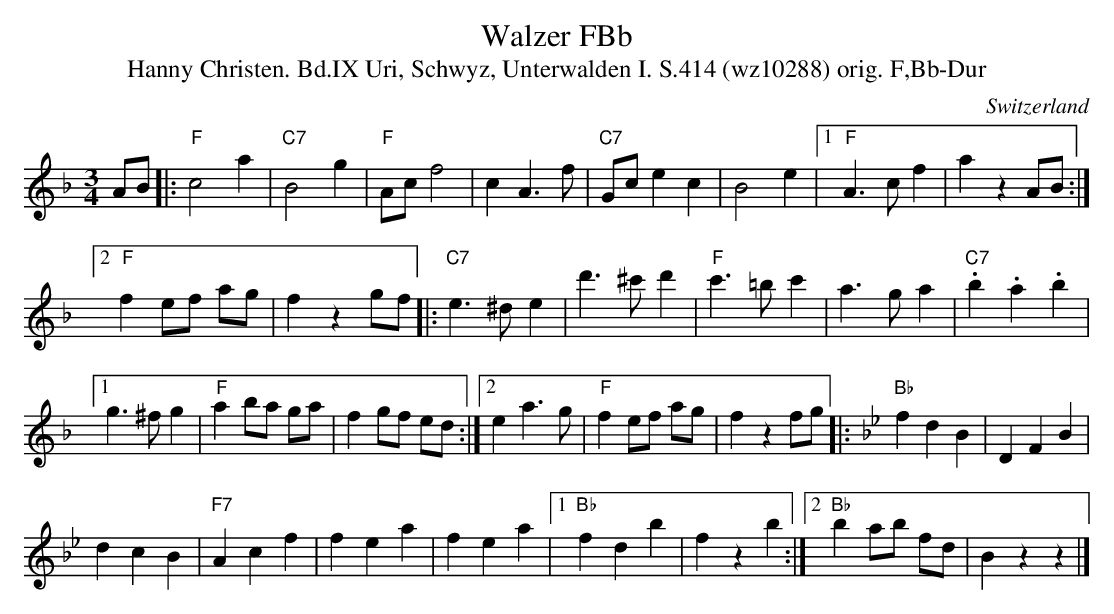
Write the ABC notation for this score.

X:1
T: Walzer FBb
T:Hanny Christen. Bd.IX Uri, Schwyz, Unterwalden I. S.414 (wz10288) orig. F,Bb-Dur
M:3/4
L:1/4
O:Switzerland
K:F major
A/B/ |: "F"c2 a | "C7"B2g | "F"A/c/ f2 | cA>f | "C7"G/c/ ec | B2e |1 "F"A>c f | azA/B/ :|2
"F"f e/f/ a/g/ | f z g/f/ |: "C7"e>^d e | d'>^c' d' | "F"c'>=b c' | a>ga | ."C7"b.a.b |1
g>^fg | "F"a b/a/ g/a/ | f g/f/ e/d/ :|2 e a>g | "F"f e/f/ a/g/ | f z f/g/ |: [K:Bb] "Bb"fdB | DFB |
dcB | "F7"Acf | fea | fea |1 "Bb"fdb | f zb :|2 "Bb"b a/b/ f/d/ | B zz |]
